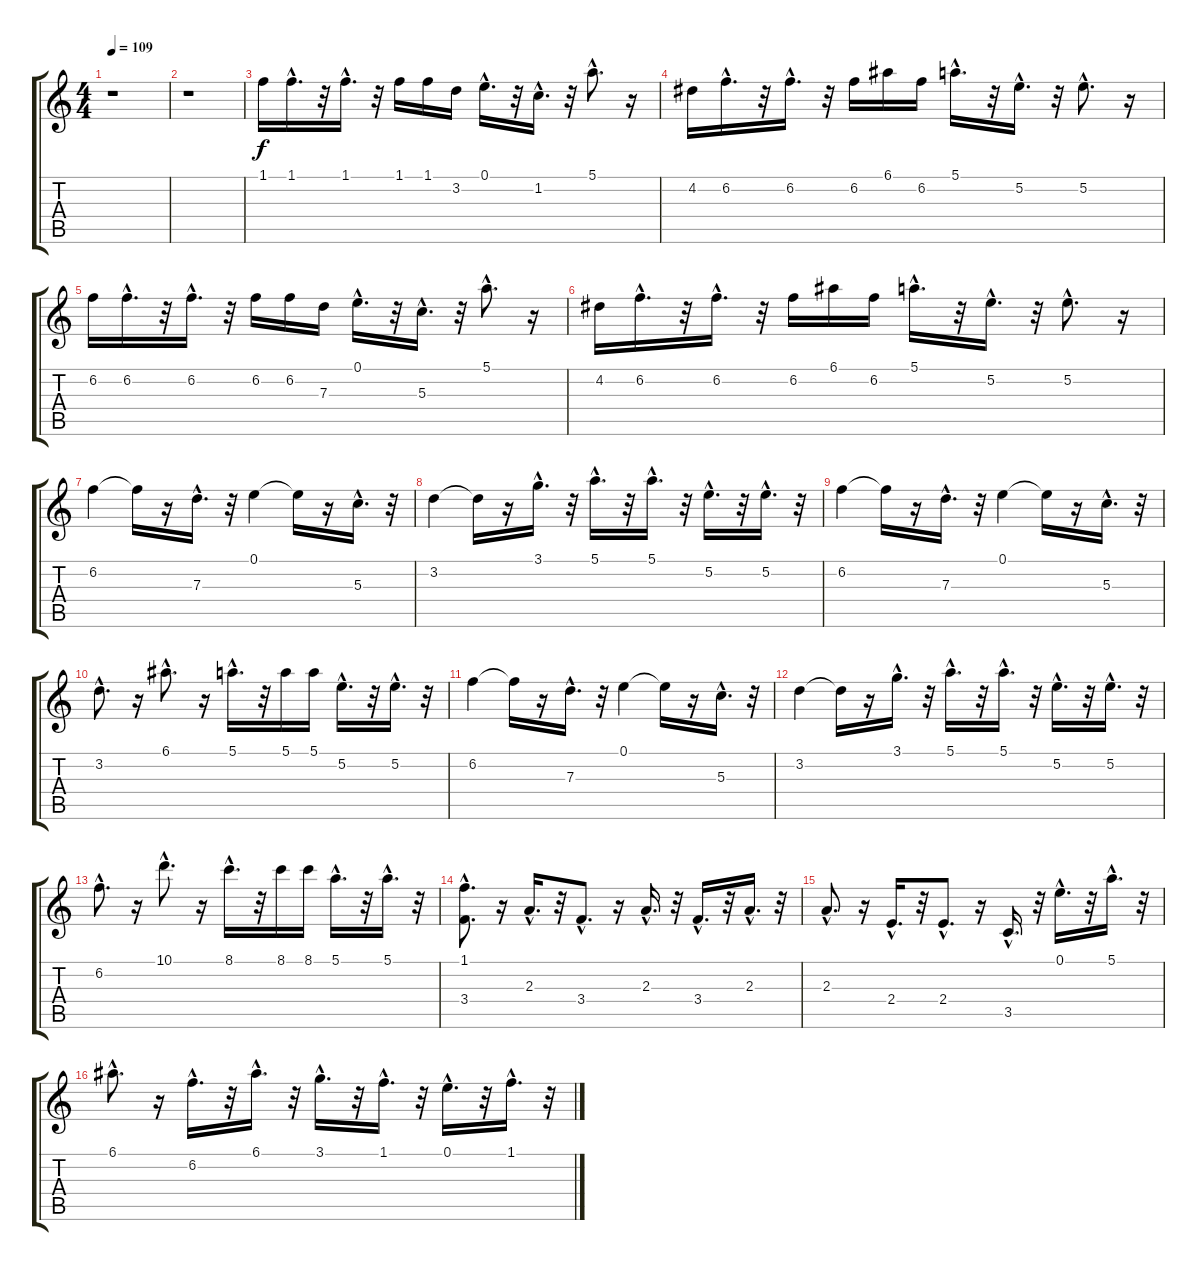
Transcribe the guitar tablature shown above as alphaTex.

\track "" {instrument acousticguitarnylon}
\staff {score tabs}
\tuning (E4 B3 G3 D3 A2 E2) {hide}
\ts (4 4)
\tempo 109
\clef g2
\ks c
r.1{dy f instrument acousticguitarnylon} |
r.1 |
1.1.16 1.1{hac}.16{d} r.32 1.1{hac}.16{d} r.32 1.1.16 1.1.16 3.2.16 0.1{hac}.16{d} r.32 1.2{hac}.16{d} r.32 5.1{hac}.8{d} r.16 |
4.2.16 6.2{hac}.16{d} r.32 6.2{hac}.16{d} r.32 6.2.16 6.1.16 6.2.16 5.1{hac}.16{d} r.32 5.2{hac}.16{d} r.32 5.2{hac}.8{d} r.16 |
6.2.16 6.2{hac}.16{d} r.32 6.2{hac}.16{d} r.32 6.2.16 6.2.16 7.3.16 0.1{hac}.16{d} r.32 5.3{hac}.16{d} r.32 5.1{hac}.8{d} r.16 |
4.2.16 6.2{hac}.16{d} r.32 6.2{hac}.16{d} r.32 6.2.16 6.1.16 6.2.16 5.1{hac}.16{d} r.32 5.2{hac}.16{d} r.32 5.2{hac}.8{d} r.16 |
6.2.4 6.2{t}.16 r.16 7.3{hac}.16{d} r.32 0.1.4 0.1{t}.16 r.16 5.3{hac}.16{d} r.32 |
3.2.4 3.2{t}.16 r.16 3.1{hac}.16{d} r.32 5.1{hac}.16{d} r.32 5.1{hac}.16{d} r.32 5.2{hac}.16{d} r.32 5.2{hac}.16{d} r.32 |
6.2.4 6.2{t}.16 r.16 7.3{hac}.16{d} r.32 0.1.4 0.1{t}.16 r.16 5.3{hac}.16{d} r.32 |
3.2{hac}.8{d} r.16 6.1{hac}.8{d} r.16 5.1{hac}.16{d} r.32 5.1.16 5.1.16 5.2{hac}.16{d} r.32 5.2{hac}.16{d} r.32 |
6.2.4 6.2{t}.16 r.16 7.3{hac}.16{d} r.32 0.1.4 0.1{t}.16 r.16 5.3{hac}.16{d} r.32 |
3.2.4 3.2{t}.16 r.16 3.1{hac}.16{d} r.32 5.1{hac}.16{d} r.32 5.1{hac}.16{d} r.32 5.2{hac}.16{d} r.32 5.2{hac}.16{d} r.32 |
6.2{hac}.8{d} r.16 10.1{hac}.8{d} r.16 8.1{hac}.16{d} r.32 8.1.16 8.1.16 5.1{hac}.16{d} r.32 5.1{hac}.16{d} r.32 |
(1.1{hac} 3.4{hac}).8{d} r.16 2.3{hac}.16{d} r.32 3.4{hac}.8{d} r.16 2.3{hac}.16{d} r.32 3.4{hac}.16{d} r.32 2.3{hac}.16{d} r.32 |
2.3{hac}.8{d} r.16 2.4{hac}.16{d} r.32 2.4{hac}.8{d} r.16 3.5{hac}.16{d} r.32 0.1{hac}.16{d} r.32 5.1{hac}.16{d} r.32 |
6.1{hac}.8{d} r.16 6.2{hac}.16{d} r.32 6.1{hac}.16{d} r.32 3.1{hac}.16{d} r.32 1.1{hac}.16{d} r.32 0.1{hac}.16{d} r.32 1.1{hac}.16{d} r.32
